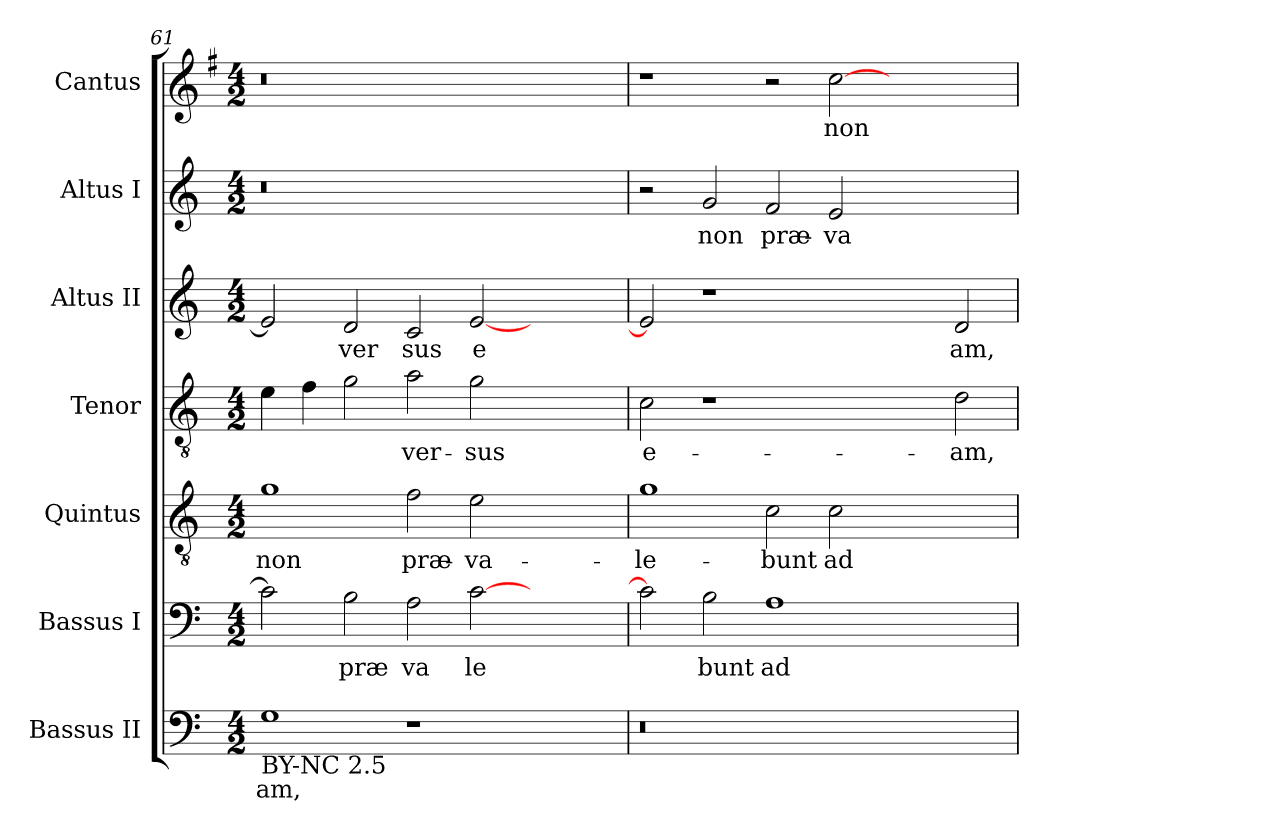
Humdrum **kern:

**kern	**text	**kern	**text	**kern	**text	**kern	**text	**kern	**text	**kern	**text	**kern	**text
*part7	*part7	*part6	*part6	*part5	*part5	*part4	*part4	*part3	*part3	*part2	*part2	*part1	*part1
*staff7	*staff7	*staff6	*staff6	*staff5	*staff5	*staff4	*staff4	*staff3	*staff3	*staff2	*staff2	*staff1	*staff1
*I"Bassus II	*	*I"Bassus I	*	*I"Quintus	*	*I"Tenor	*	*I"Altus II	*	*I"Altus I	*	*I"Cantus	*
*clefF4	*	*clefF4	*	*clefGv2	*	*clefGv2	*	*clefG2	*	*clefG2	*	*clefG2	*
*	*	*	*	*	*	*	*	*	*	*	*	*ITrd-3c-5	*
*	*	*	*	*	*	*	*	*	*	*	*	*k[]	*
*	*	*	*	*	*	*	*	*	*	*	*	*C:	*
*M4/2	*	*M4/2	*	*M4/2	*	*M4/2	*	*M4/2	*	*M4/2	*	*M4/2	*
=61	=61	=61	=61	=61	=61	=61	=61	=61	=61	=61	=61	=61	=61
!LO:TX:b:t=BY-NC 2.5	!	!	!	!	!	!	!	!	!	!	!	!	!
!	!LO:LY:b:cj	!	!	!	!LO:LY:b:cj	!	!	!	!	!	!	!	!
1G	am,	2c\]	.	1g	non	4e\	.	2e/]	.	0r	.	0r	.
.	.	.	.	.	.	4f\	.	.	.	.	.	.	.
!	!	!	!LO:LY:b:cj	!	!	!	!	!	!LO:LY:b:cj	!	!	!	!
.	.	2B\	præ	.	.	2g\	.	2d/	ver	.	.	.	.
!LO:N:vis=1	!	!	!LO:LY:b:cj	!	!LO:LY:b:cj	!	!LO:LY:b:cj	!	!LO:LY:b:cj	!	!	!	!
0r	.	2A\	va	2f\	præ-	2a\	-ver-	2c/	sus	.	.	.	.
!	!	!	!LO:LY:b:cj	!	!LO:LY:b:cj	!	!LO:LY:b:cj	!	!LO:LY:b:cj	!	!	!	!
.	.	[>2c\	le	2e\	-va-	2g\	-sus	[<2e/	e	.	.	.	.
.	.	1ryy	.	1ryy	.	1ryy	.	1ryy	.	1ryy	.	1ryy	.
=62	=62	=62	=62	=62	=62	=62	=62	=62	=62	=62	=62	=62	=62
!	!	!	!	!	!LO:LY:b:cj	!	!LO:LY:b:cj	!	!	!	!	!	!
0r	.	2c\]	.	1g	-le-	2c\	e-	2e/]	.	2r	.	1r	.
!	!	!	!LO:LY:b:cj	!	!	!LO:N:vis=1	!	!LO:N:vis=1	!	!	!LO:LY:b:cj	!	!
.	.	2B\	bunt	.	.	0r	.	0r	.	2g/	non	.	.
!	!	!	!LO:LY:b:cj	!	!LO:LY:b:cj	!	!	!	!	!	!LO:LY:b:cj	!	!
.	.	1A	ad	2c\	-bunt	.	.	.	.	2f/	præ-	2r	.
!	!	!	!	!	!LO:LY:b:cj	!	!	!	!	!	!LO:LY:b:cj	!	!LO:LY:b
.	.	.	.	2c\	ad-	.	.	.	.	2e/	-va-	[<2ff\	non
1ryy	.	1ryy	.	1ryy	.	.	.	.	.	1ryy	.	1ryy	.
!	!	!	!	!	!	!	!LO:LY:b:cj	!	!LO:LY:b:cj	!	!	!	!
.	.	.	.	.	.	2d\	-am,	2d/	am,	.	.	.	.
=	=	=	=	=	=	=	=	=	=	=	=	=	=
*-	*-	*-	*-	*-	*-	*-	*-	*-	*-	*-	*-	*-	*-
